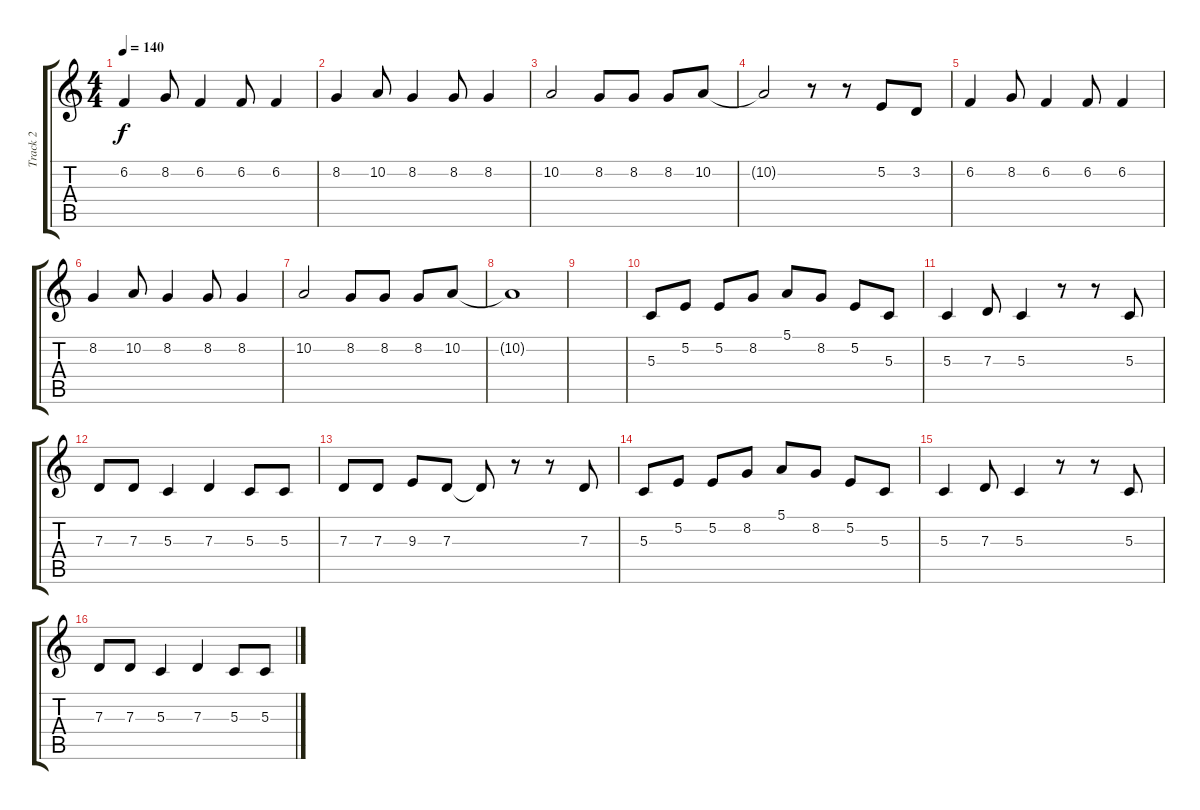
\track ("Track 2" "Track 2") {instrument bassoon}
\staff {score tabs}
\tuning (E4 B3 G3 D3 A2 E2) {hide}
\ts (4 4)
\tempo 140
\clef g2
\ks c
6.2.4{dy f} 8.2.8 6.2.4 6.2.8 6.2.4 |
8.2.4 10.2.8 8.2.4 8.2.8 8.2.4 |
10.2.2 8.2.8 8.2.8 8.2.8 10.2.8 |
10.2{t}.2 r.8 r.8 5.2.8 3.2.8 |
6.2.4 8.2.8 6.2.4 6.2.8 6.2.4 |
8.2.4 10.2.8 8.2.4 8.2.8 8.2.4 |
10.2.2 8.2.8 8.2.8 8.2.8 10.2.8 |
10.2{t}.1 |
|
5.3.8 5.2.8 5.2.8 8.2.8 5.1.8 8.2.8 5.2.8 5.3.8 |
5.3.4 7.3.8 5.3.4 r.8 r.8 5.3.8 |
7.3.8 7.3.8 5.3.4 7.3.4 5.3.8 5.3.8 |
7.3.8 7.3.8 9.3.8 7.3.8 7.3{t}.8 r.8 r.8 7.3.8 |
5.3.8 5.2.8 5.2.8 8.2.8 5.1.8 8.2.8 5.2.8 5.3.8 |
5.3.4 7.3.8 5.3.4 r.8 r.8 5.3.8 |
7.3.8 7.3.8 5.3.4 7.3.4 5.3.8 5.3.8
